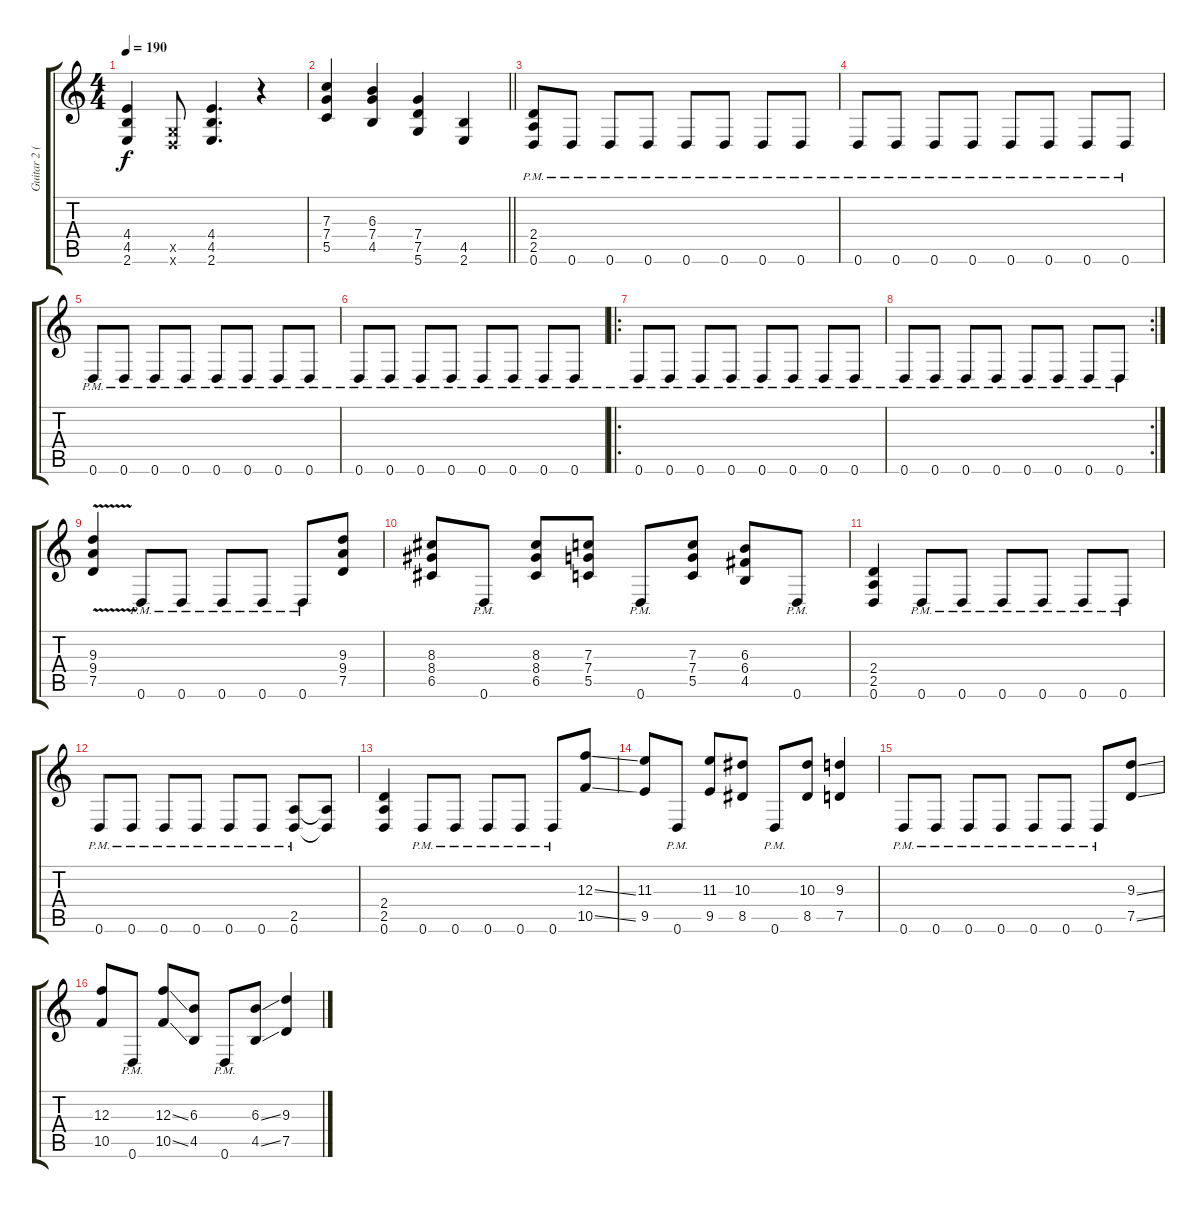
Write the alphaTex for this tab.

\track ("Guitar 2 (Rhythm)" "Guitar 2 (") {instrument distortionguitar}
\staff {score tabs}
\tuning (D4 A3 F3 C3 G2 D2) {hide}
\ts (4 4)
\tempo 190
\clef g2
\ks c
(4.4 4.5 2.6).4{dy f} (0.5{x} 0.6{x}).8 (4.4 4.5 2.6).4{d} r.4 |
\barLineRight lightlight
(7.3 7.4 5.5).4 (6.3 7.4 4.5).4 (7.4 7.5 5.6).4 (4.5 2.6).4 |
(2.4{pm} 2.5{pm} 0.6{pm}).8 0.6{pm}.8 0.6{pm}.8 0.6{pm}.8 0.6{pm}.8 0.6{pm}.8 0.6{pm}.8 0.6{pm}.8 |
0.6{pm}.8 0.6{pm}.8 0.6{pm}.8 0.6{pm}.8 0.6{pm}.8 0.6{pm}.8 0.6{pm}.8 0.6{pm}.8 |
0.6{pm}.8 0.6{pm}.8 0.6{pm}.8 0.6{pm}.8 0.6{pm}.8 0.6{pm}.8 0.6{pm}.8 0.6{pm}.8 |
0.6{pm}.8 0.6{pm}.8 0.6{pm}.8 0.6{pm}.8 0.6{pm}.8 0.6{pm}.8 0.6{pm}.8 0.6{pm}.8 |
\ro
0.6{pm}.8 0.6{pm}.8 0.6{pm}.8 0.6{pm}.8 0.6{pm}.8 0.6{pm}.8 0.6{pm}.8 0.6{pm}.8 |
\rc 2
0.6{pm}.8 0.6{pm}.8 0.6{pm}.8 0.6{pm}.8 0.6{pm}.8 0.6{pm}.8 0.6{pm}.8 0.6{pm}.8 |
(9.3{v} 9.4{v} 7.5).4 0.6{pm}.8 0.6{pm}.8 0.6{pm}.8 0.6{pm}.8 0.6{pm}.8 (9.3 9.4 7.5).8 |
(8.3 8.4 6.5).8 0.6{pm}.8 (8.3 8.4 6.5).8 (7.3 7.4 5.5).8 0.6{pm}.8 (7.3 7.4 5.5).8 (6.3 6.4 4.5).8 0.6{pm}.8 |
(2.4 2.5 0.6).4 0.6{pm}.8 0.6{pm}.8 0.6{pm}.8 0.6{pm}.8 0.6{pm}.8 0.6{pm}.8 |
0.6{pm}.8 0.6{pm}.8 0.6{pm}.8 0.6{pm}.8 0.6{pm}.8 0.6{pm}.8 (2.5 0.6{pm}).8 (2.5{t} 0.6{t}).8 |
(2.4 2.5 0.6).4 0.6{pm}.8 0.6{pm}.8 0.6{pm}.8 0.6{pm}.8 0.6{pm}.8 (12.3{ss} 10.5{ss}).8 |
(11.3 9.5).8 0.6{pm}.8 (11.3 9.5).8 (10.3 8.5).8 0.6{pm}.8 (10.3 8.5).8 (9.3 7.5).4 |
0.6{pm}.8 0.6{pm}.8 0.6{pm}.8 0.6{pm}.8 0.6{pm}.8 0.6{pm}.8 0.6{pm}.8 (9.3{ss} 7.5{ss}).8 |
(12.3 10.5).8 0.6{pm}.8 (12.3{ss} 10.5{ss}).8 (6.3 4.5).8 0.6{pm}.8 (6.3{ss} 4.5{ss}).8 (9.3 7.5).4
